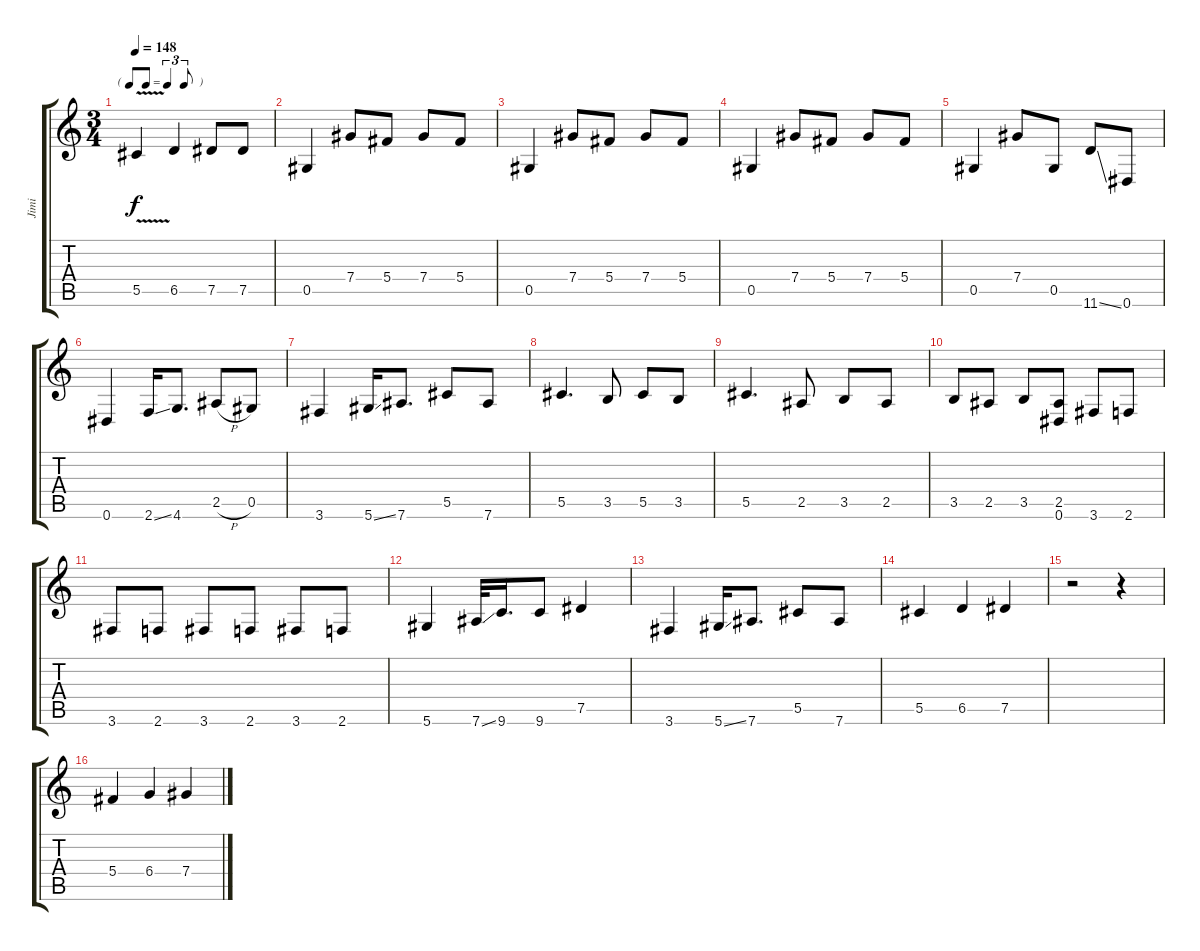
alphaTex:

\track ("Jimi" "Jimi") {instrument distortionguitar}
\staff {score tabs}
\tuning (Eb4 Bb3 Gb3 Db3 Ab2 Eb2) {hide}
\ts (3 4)
\tf triplet8th
\tempo 148
\clef g2
\ks c
5.5{v}.4{dy f} 6.5.4 7.5.8 7.5.8 |
0.5.4 7.4.8 5.4.8 7.4.8 5.4.8 |
0.5.4 7.4.8 5.4.8 7.4.8 5.4.8 |
0.5.4 7.4.8 5.4.8 7.4.8 5.4.8 |
0.5.4 7.4.8 0.5.8 11.6{ss}.8 0.6.8 |
0.6.4 2.6{ss}.16 4.6.8{d} 2.5{h}.8 0.5.8 |
3.6.4 5.6{ss}.16 7.6.8{d} 5.5.8 7.6.8 |
5.5.4{d} 3.5.8 5.5.8 3.5.8 |
5.5.4{d} 2.5.8 3.5.8 2.5.8 |
3.5.8 2.5.8 3.5.8 (2.5 0.6).8 3.6.8 2.6.8 |
3.6.8 2.6.8 3.6.8 2.6.8 3.6.8 2.6.8 |
5.6.4 7.6{ss}.32 9.6.16{d} 9.6.8 7.5.4 |
3.6.4 5.6{ss}.16 7.6.8{d} 5.5.8 7.6.8 |
5.5.4 6.5.4 7.5.4 |
r.2 r.4 |
5.4.4 6.4.4 7.4.4
